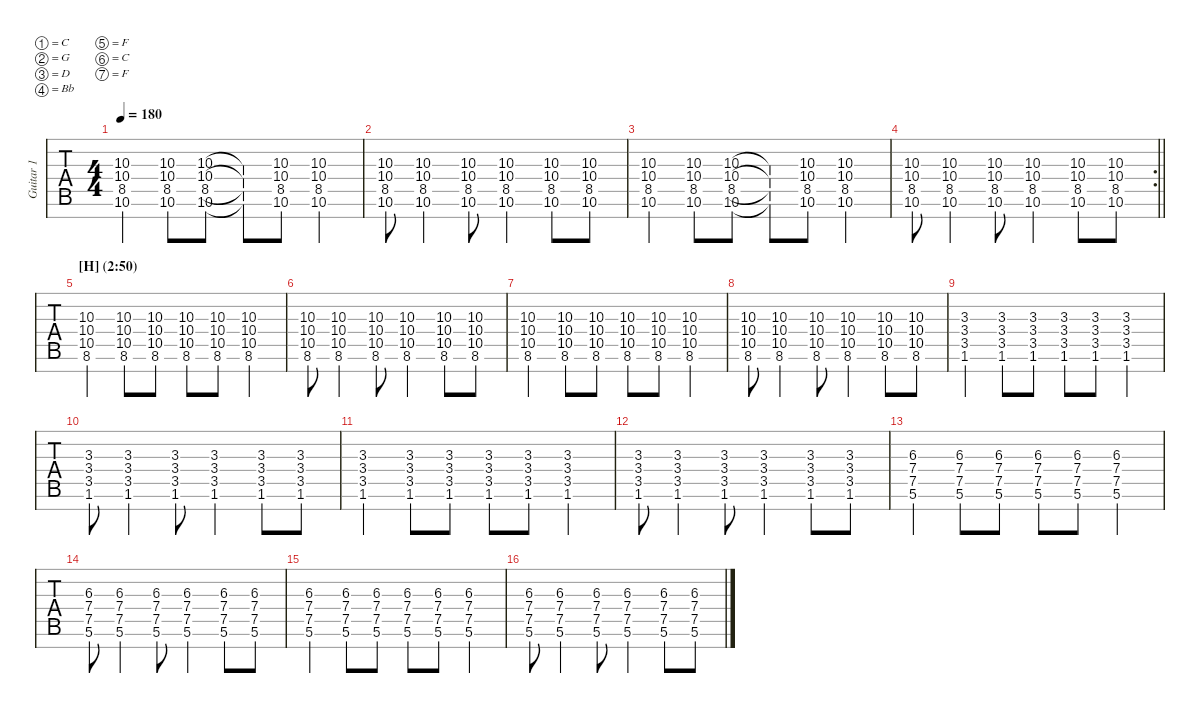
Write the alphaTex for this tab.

\defaultSystemsLayout 4
\hideDynamics
\bracketExtendMode nobrackets
\multiTrackTrackNamePolicy allsystems
\firstSystemTrackNameMode fullname
\otherSystemsTrackNameMode fullname
\otherSystemsTrackNameOrientation horizontal
\track ("Guitar 1" "Gtr. 1") {instrument overdrivenguitar}
\staff {tabs}
\tuning (C4 G3 D3 Bb2 F2 C2 F1)
\ts (4 4)
\scale
1.00077
\tempo 180
\accidentals auto
\clef g2
\ottava regular
\simile none
\ks c
(10.6{acc #} 8.5{acc #} 10.3 10.4{acc #}).4{dy mf} (10.3 8.5{acc #} 10.6{acc #} 10.4{acc #}).8 (10.3 8.5{acc #} 10.6{acc #} 10.4{acc #}).8 (10.3{t} 8.5{t acc #} 10.6{t acc #} 10.4{t acc #}).8 (10.3 8.5{acc #} 10.6{acc #} 10.4{acc #}).8 (10.3 8.5{acc #} 10.6{acc #} 10.4{acc #}).4 |
\scale
1.00077 (10.3 8.5{acc #} 10.6{acc #} 10.4{acc #}).8 (10.3 8.5{acc #} 10.6{acc #} 10.4{acc #}).4 (10.3 8.5{acc #} 10.6{acc #} 10.4{acc #}).8 (10.3 8.5{acc #} 10.6{acc #} 10.4{acc #}).4 (10.3 8.5{acc #} 10.6{acc #} 10.4{acc #}).8 (10.3 8.5{acc #} 10.6{acc #} 10.4{acc #}).8 |
\scale
1.00346 (10.6{acc #} 8.5{acc #} 10.3 10.4{acc #}).4 (10.3 8.5{acc #} 10.6{acc #} 10.4{acc #}).8 (10.3 8.5{acc #} 10.6{acc #} 10.4{acc #}).8 (10.3{t} 8.5{t acc #} 10.6{t acc #} 10.4{t acc #}).8 (10.3 8.5{acc #} 10.6{acc #} 10.4{acc #}).8 (10.3 8.5{acc #} 10.6{acc #} 10.4{acc #}).4 |
\rc 2
\scale
0.995005
\barLineRight lightlight
(10.3 8.5{acc #} 10.6{acc #} 10.4{acc #}).8 (10.3 8.5{acc #} 10.6{acc #} 10.4{acc #}).4 (10.3 8.5{acc #} 10.6{acc #} 10.4{acc #}).8 (10.3 8.5{acc #} 10.6{acc #} 10.4{acc #}).4 (10.3 8.5{acc #} 10.6{acc #} 10.4{acc #}).8 (10.3 8.5{acc #} 10.6{acc #} 10.4{acc #}).8 |
\section ("" "[H] (2:50)")
\scale
1.00072 (10.3 10.5{acc #} 8.6{acc #} 10.4{acc #}).4 (10.3 10.5{acc #} 8.6{acc #} 10.4{acc #}).8 (10.3 10.5{acc #} 8.6{acc #} 10.4{acc #}).8 (10.3 10.5{acc #} 8.6{acc #} 10.4{acc #}).8 (10.3 10.5{acc #} 8.6{acc #} 10.4{acc #}).8 (10.3 10.5{acc #} 8.6{acc #} 10.4{acc #}).4 |
\scale
0.999761 (10.3 10.5{acc #} 8.6{acc #} 10.4{acc #}).8 (10.3 10.5{acc #} 8.6{acc #} 10.4{acc #}).4 (10.3 10.5{acc #} 8.6{acc #} 10.4{acc #}).8 (10.3 10.5{acc #} 8.6{acc #} 10.4{acc #}).4 (10.3 10.5{acc #} 8.6{acc #} 10.4{acc #}).8 (10.3 10.5{acc #} 8.6{acc #} 10.4{acc #}).8 |
\scale
1.00245 (10.3 10.5{acc #} 8.6{acc #} 10.4{acc #}).4 (10.3 10.5{acc #} 8.6{acc #} 10.4{acc #}).8 (10.3 10.5{acc #} 8.6{acc #} 10.4{acc #}).8 (10.3 10.5{acc #} 8.6{acc #} 10.4{acc #}).8 (10.3 10.5{acc #} 8.6{acc #} 10.4{acc #}).8 (10.3 10.5{acc #} 8.6{acc #} 10.4{acc #}).4 |
\scale
0.997069 (10.3 10.5{acc #} 8.6{acc #} 10.4{acc #}).8 (10.3 10.5{acc #} 8.6{acc #} 10.4{acc #}).4 (10.3 10.5{acc #} 8.6{acc #} 10.4{acc #}).8 (10.3 10.5{acc #} 8.6{acc #} 10.4{acc #}).4 (10.3 10.5{acc #} 8.6{acc #} 10.4{acc #}).8 (10.3 10.5{acc #} 8.6{acc #} 10.4{acc #}).8 |
\scale
1.00072 (3.3 3.5{acc #} 1.6{acc #} 3.4{acc #}).4 (3.3 3.5{acc #} 1.6{acc #} 3.4{acc #}).8 (3.3 3.5{acc #} 1.6{acc #} 3.4{acc #}).8 (3.3 3.5{acc #} 1.6{acc #} 3.4{acc #}).8 (3.3 3.5{acc #} 1.6{acc #} 3.4{acc #}).8 (3.3 3.5{acc #} 1.6{acc #} 3.4{acc #}).4 |
\scale
0.999761 (3.3 3.5{acc #} 1.6{acc #} 3.4{acc #}).8 (3.3 3.5{acc #} 1.6{acc #} 3.4{acc #}).4 (3.3 3.5{acc #} 1.6{acc #} 3.4{acc #}).8 (3.3 3.5{acc #} 1.6{acc #} 3.4{acc #}).4 (3.3 3.5{acc #} 1.6{acc #} 3.4{acc #}).8 (3.3 3.5{acc #} 1.6{acc #} 3.4{acc #}).8 |
\scale
1.00245 (3.3 3.5{acc #} 1.6{acc #} 3.4{acc #}).4 (3.3 3.5{acc #} 1.6{acc #} 3.4{acc #}).8 (3.3 3.5{acc #} 1.6{acc #} 3.4{acc #}).8 (3.3 3.5{acc #} 1.6{acc #} 3.4{acc #}).8 (3.3 3.5{acc #} 1.6{acc #} 3.4{acc #}).8 (3.3 3.5{acc #} 1.6{acc #} 3.4{acc #}).4 |
\scale
0.997069 (3.3 3.5{acc #} 1.6{acc #} 3.4{acc #}).8 (3.3 3.5{acc #} 1.6{acc #} 3.4{acc #}).4 (3.3 3.5{acc #} 1.6{acc #} 3.4{acc #}).8 (3.3 3.5{acc #} 1.6{acc #} 3.4{acc #}).4 (3.3 3.5{acc #} 1.6{acc #} 3.4{acc #}).8 (3.3 3.5{acc #} 1.6{acc #} 3.4{acc #}).8 |
\scale
1.00072 (6.3{acc #} 7.5 5.6 7.4).4 (6.3{acc #} 7.5 5.6 7.4).8 (6.3{acc #} 7.5 5.6 7.4).8 (6.3{acc #} 7.5 5.6 7.4).8 (6.3{acc #} 7.5 5.6 7.4).8 (6.3{acc #} 7.5 5.6 7.4).4 |
\scale
1.00245 (6.3{acc #} 7.5 5.6 7.4).8 (6.3{acc #} 7.5 5.6 7.4).4 (6.3{acc #} 7.5 5.6 7.4).8 (6.3{acc #} 7.5 5.6 7.4).4 (6.3{acc #} 7.5 5.6 7.4).8 (6.3{acc #} 7.5 5.6 7.4).8 |
\scale
0.999761 (6.3{acc #} 7.5 5.6 7.4).4 (6.3{acc #} 7.5 5.6 7.4).8 (6.3{acc #} 7.5 5.6 7.4).8 (6.3{acc #} 7.5 5.6 7.4).8 (6.3{acc #} 7.5 5.6 7.4).8 (6.3{acc #} 7.5 5.6 7.4).4 |
\scale
0.997069 (6.3{acc #} 7.5 5.6 7.4).8 (6.3{acc #} 7.5 5.6 7.4).4 (6.3{acc #} 7.5 5.6 7.4).8 (6.3{acc #} 7.5 5.6 7.4).4 (6.3{acc #} 7.5 5.6 7.4).8 (6.3{acc #} 7.5 5.6 7.4).8
